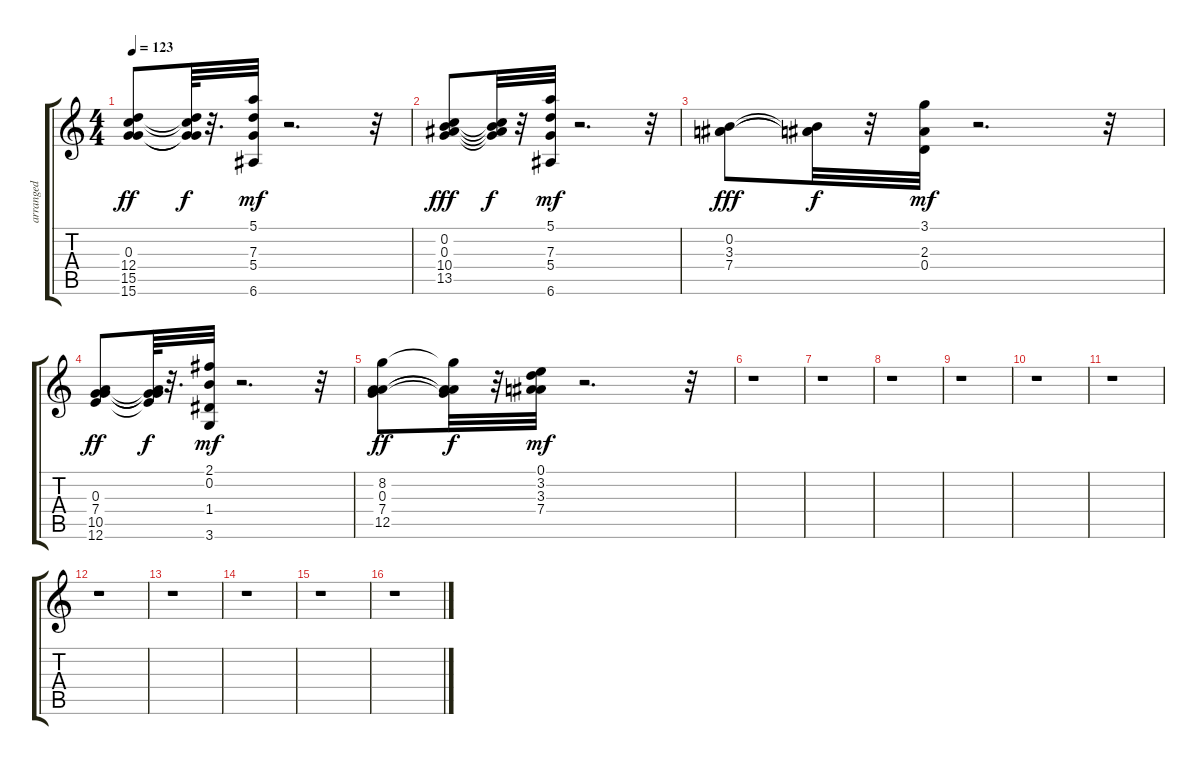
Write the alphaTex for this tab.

\track ("arranged" "arranged") {instrument electricguitarclean}
\staff {score tabs}
\tuning (E4 B3 G3 D3 A2 E2) {hide}
\ts (4 4)
\tempo 123
\clef g2
\ks c
(0.3 12.4 15.5 15.6).8{dy ff} (0.3{t} 12.4{t} 15.5{t} 15.6{t}).64{dy f} r.32{d} (5.1 7.3 5.4 6.6).32{dy mf} r.2{d} r.32 |
(0.2 0.3 10.4 13.5).8{dy fff} (0.2{t} 0.3{t} 10.4{t} 13.5{t}).32{dy f} r.32 (5.1 7.3 5.4 6.6).32{dy mf} r.2{d} r.32 |
(0.2 3.3 7.4).8{dy fff} (0.2{t} 3.3{t} 7.4{t}).32{dy f} r.32 (3.1 2.3 0.4).32{dy mf} r.2{d} r.32 |
(0.3 7.4 10.5 12.6).8{dy ff} (0.3{t} 7.4{t} 10.5{t} 12.6{t}).64{dy f} r.32{d} (2.1 0.2 1.4 3.6).32{dy mf} r.2{d} r.32 |
(8.2 0.3 7.4 12.5).8{dy ff} (8.2{t} 0.3{t} 7.4{t} 12.5{t}).32{dy f} r.32 (0.1 3.2 3.3 7.4).32{dy mf} r.2{d} r.32 |
r.1 |
r.1 |
r.1 |
r.1 |
r.1 |
r.1 |
r.1 |
r.1 |
r.1 |
r.1 |
r.1
